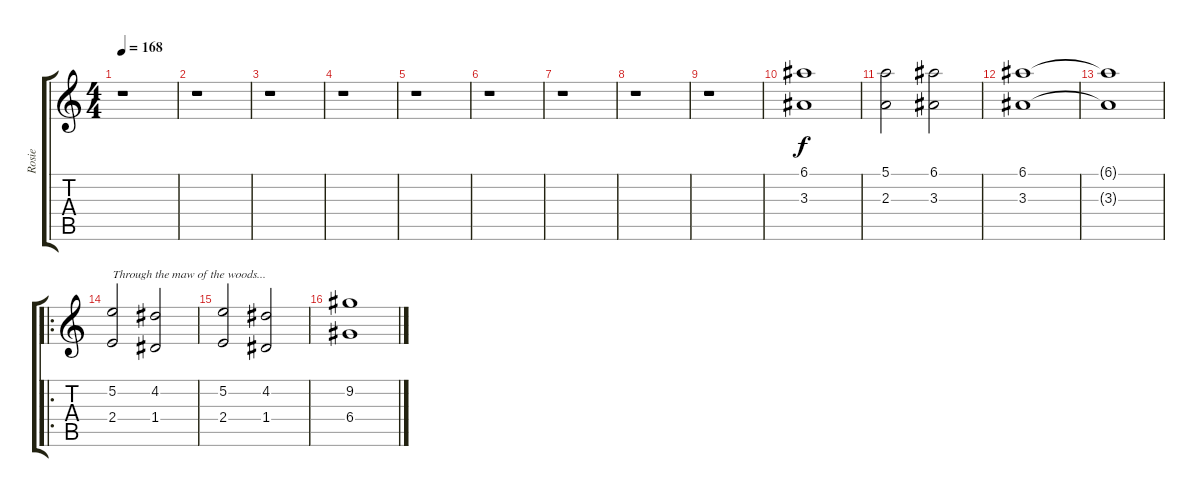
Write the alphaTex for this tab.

\track ("Rosie" "Rosie") {instrument lead6voice}
\staff {score tabs}
\tuning (E5 B4 G4 D4 A3 E3) {hide}
\ts (4 4)
\tempo 168
\clef g2
\ks c
r.1{dy f} |
r.1 |
r.1 |
r.1 |
r.1 |
r.1 |
r.1 |
r.1 |
r.1 |
(6.1 3.3).1 |
(5.1 2.3).2 (6.1 3.3).2 |
(6.1 3.3).1 |
(6.1{t} 3.3{t}).1 |
\ro
(5.2 2.4).2{txt "Through the maw of the woods..."} (4.2 1.4).2 |
(5.2 2.4).2 (4.2 1.4).2 |
(9.2 6.4).1
